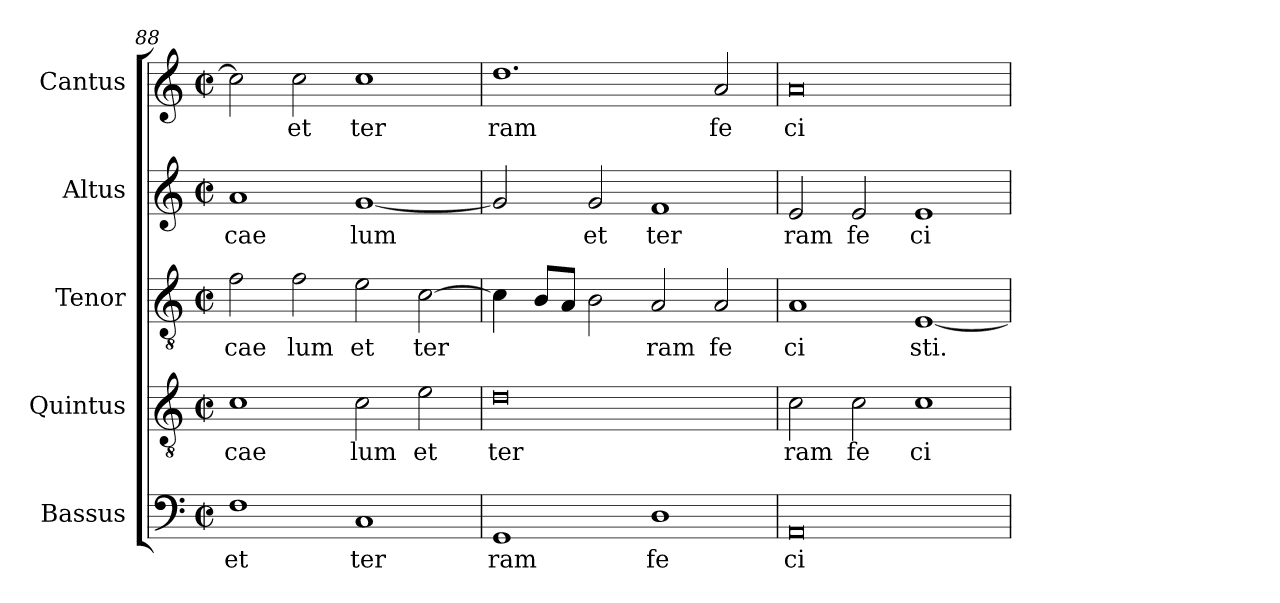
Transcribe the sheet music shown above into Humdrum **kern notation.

**kern	**text	**kern	**text	**kern	**text	**kern	**text	**kern	**text
*part5	*part5	*part4	*part4	*part3	*part3	*part2	*part2	*part1	*part1
*staff5	*staff5	*staff4	*staff4	*staff3	*staff3	*staff2	*staff2	*staff1	*staff1
*I"Bassus	*	*I"Quintus	*	*I"Tenor	*	*I"Altus	*	*I"Cantus	*
*clefF4	*	*clefGv2	*	*clefGv2	*	*clefG2	*	*clefG2	*
*k[]	*	*k[]	*	*k[]	*	*k[]	*	*k[]	*
*C:	*	*C:	*	*C:	*	*C:	*	*C:	*
*M2/2	*	*M2/2	*	*M2/2	*	*M2/2	*	*M2/2	*
*met(c|)	*	*met(c|)	*	*met(c|)	*	*met(c|)	*	*met(c|)	*
=88	=88	=88	=88	=88	=88	=88	=88	=88	=88
!	!LO:LY:b	!	!LO:LY:b:cj	!	!LO:LY:b:cj	!	!LO:LY:b:cj	!	!LO:LY:b:cj
1F	et	1c	cae	2f\	cae	1a	cae	2cc\]	.
!	!	!	!	!	!LO:LY:b:cj	!	!	!	!LO:LY:b:cj
.	.	.	.	2f\	lum	.	.	2cc\	et
!	!LO:LY:b	!	!LO:LY:b:cj	!	!LO:LY:b:cj	!	!LO:LY:b:cj	!	!LO:LY:b:cj
1C	ter	2c\	lum	2e\	et	[<1g	lum	1cc	ter
!	!	!	!LO:LY:b:cj	!	!LO:LY:b:cj	!	!	!	!
.	.	2e\	et	[>2c\	ter	.	.	.	.
=89	=89	=89	=89	=89	=89	=89	=89	=89	=89
!	!LO:LY:b	!	!LO:LY:b:cj	!	!LO:LY:b:cj	!	!LO:LY:b:cj	!	!LO:LY:b:cj
1GG	ram	0d	ter	4c\]	.	2g/]	.	1.dd	ram
!	!	!	!	!	!LO:LY:b:cj	!	!	!	!
.	.	.	.	8B/L	.	.	.	.	.
!	!	!	!	!	!LO:LY:b:cj	!	!	!	!
.	.	.	.	8A/J	.	.	.	.	.
!	!	!	!	!	!LO:LY:b:cj	!	!LO:LY:b:cj	!	!
.	.	.	.	2B\	.	2g/	et	.	.
!	!LO:LY:b	!	!	!	!LO:LY:b:cj	!	!LO:LY:b:cj	!	!
1D	fe	.	.	2A/	ram	1f	ter	.	.
!	!	!	!	!	!LO:LY:b:cj	!	!	!	!LO:LY:b:cj
.	.	.	.	2A/	fe	.	.	2a/	fe
=90	=90	=90	=90	=90	=90	=90	=90	=90	=90
!	!LO:LY:b	!	!LO:LY:b:cj	!	!LO:LY:b:cj	!	!LO:LY:b:cj	!	!LO:LY:b:cj
0AA	ci	2c\	ram	1A	ci	2e/	ram	0a	ci
!	!	!	!LO:LY:b:cj	!	!	!	!LO:LY:b:cj	!	!
.	.	2c\	fe	.	.	2e/	fe	.	.
!	!	!	!LO:LY:b:cj	!	!LO:LY:b:cj	!	!LO:LY:b:cj	!	!
.	.	1c	ci	[<1E	sti.	1e	ci	.	.
=	=	=	=	=	=	=	=	=	=
*-	*-	*-	*-	*-	*-	*-	*-	*-	*-
